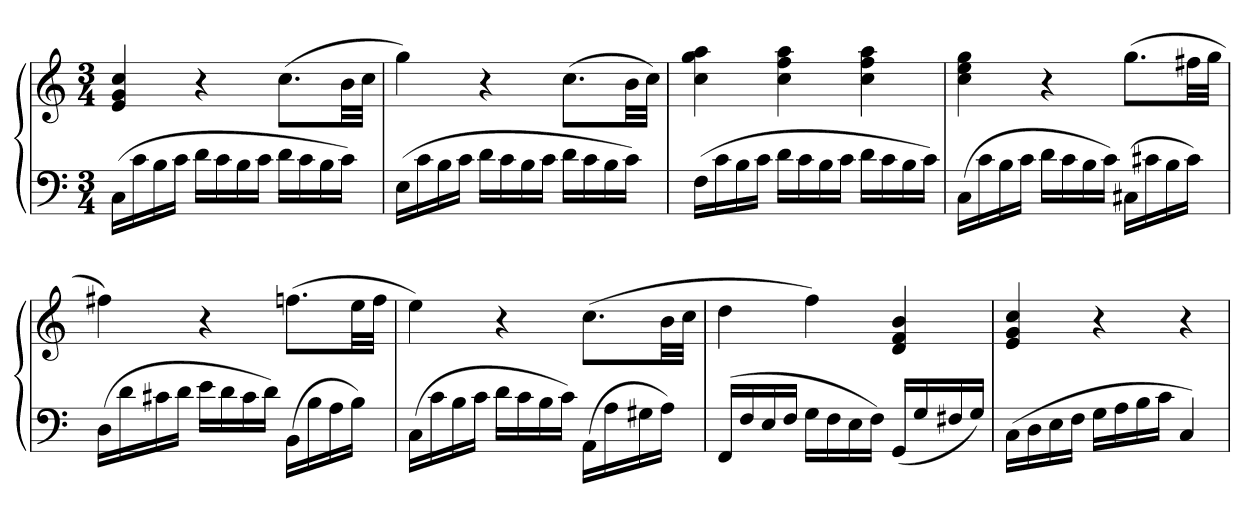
**kern	**kern
*part1	*part1
*staff2	*staff1
*M3/4	*M3/4
=	=
(16CLL	4e 4g 4cc
16c	.
16B	.
16cJJ	.
16dLL	4r
16c	.
16B	.
16cJJ	.
16dLL	(8.ccL
16c	.
16B	.
16cJJ)	32bLL
.	32ccJJJ
=	=
(16ELL	4gg)
16c	.
16B	.
16cJJ	.
16dLL	4r
16c	.
16B	.
16cJJ	.
16dLL	(8.ccL
16c	.
16B	.
16cJJ)	32bLL
.	32ccJJJ)
=	=
(16FLL	4cc 4gg 4aa
16c	.
16B	.
16cJJ	.
16dLL	4cc 4ff 4aa
16c	.
16B	.
16cJJ	.
16dLL	4cc 4ff 4aa
16c	.
16B	.
16cJJ)	.
=	=
(16CLL	4cc 4ee 4gg
16c	.
16B	.
16cJJ	.
16dLL	4r
16c	.
16B	.
16cJJ)	.
(16C#XLL	(8.ggL
16c#X	.
16B	.
16c#JJ)	32ff#XLL
.	32ggJJJ
=	=
(16DLL	4ff#X)
16d	.
16c#X	.
16dJJ	.
16eLL	4r
16d	.
16c#	.
16dJJ)	.
(16BBLL	(8.ffnL
16B	.
16A	.
16BJJ)	32eeLL
.	32ffJJJ
=	=
(16CLL	4ee)
16c	.
16B	.
16cJJ	.
16dLL	4r
16c	.
16B	.
16cJJ)	.
(16AALL	(8.ccL
16A	.
16G#X	.
16AJJ)	32bLL
.	32ccJJJ
=	=
(16FFLL	4dd
16F	.
16E	.
16FJJ	.
16GLL	4ff)
16F	.
16E	.
16FJJ)	.
(16GGLL	4d 4f 4b
16G	.
16F#X	.
16GJJ)	.
=	=
(16CLL	4e 4g 4cc
16D	.
16E	.
16FJJ	.
16GLL	4r
16A	.
16B	.
16cJJ	.
4C)	4r
=	=
*-	*-
